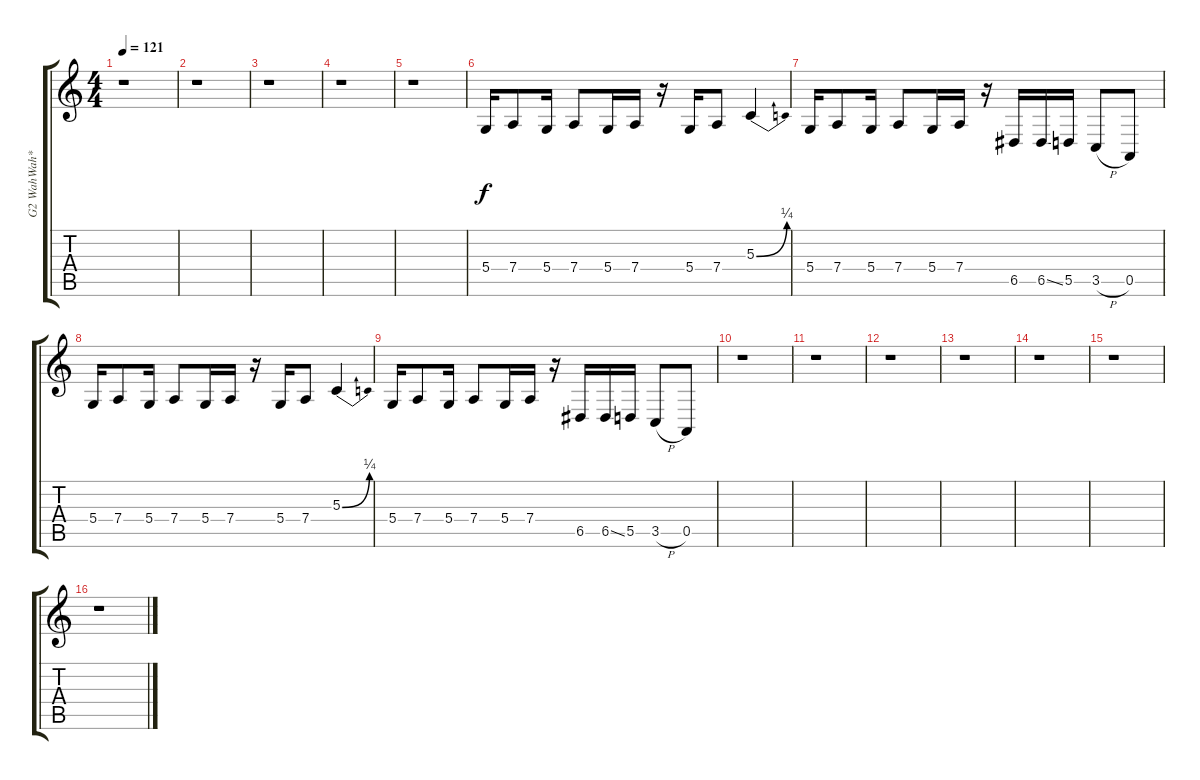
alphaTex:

\track ("G2 WahWah**" "G2 WahWah*") {instrument englishhorn}
\staff {score tabs}
\tuning (E4 B3 G3 D3 A2 E2) {hide}
\ts (4 4)
\tempo 121
\clef g2
\ks c
r.1{dy f} |
r.1 |
r.1 |
r.1 |
r.1 |
5.4.16 7.4.8 5.4.16 7.4.8 5.4.16 7.4.16 r.16 5.4.16 7.4.8 5.3{be (bend 0 0 60 1)}.4 |
5.4.16 7.4.8 5.4.16 7.4.8 5.4.16 7.4.16 r.16 6.5.16 6.5{ss}.16 5.5.16 3.5{h}.8 0.5.8 |
5.4.16 7.4.8 5.4.16 7.4.8 5.4.16 7.4.16 r.16 5.4.16 7.4.8 5.3{be (bend 0 0 60 1)}.4 |
5.4.16 7.4.8 5.4.16 7.4.8 5.4.16 7.4.16 r.16 6.5.16 6.5{ss}.16 5.5.16 3.5{h}.8 0.5.8 |
r.1 |
r.1 |
r.1 |
r.1 |
r.1 |
r.1 |
r.1
